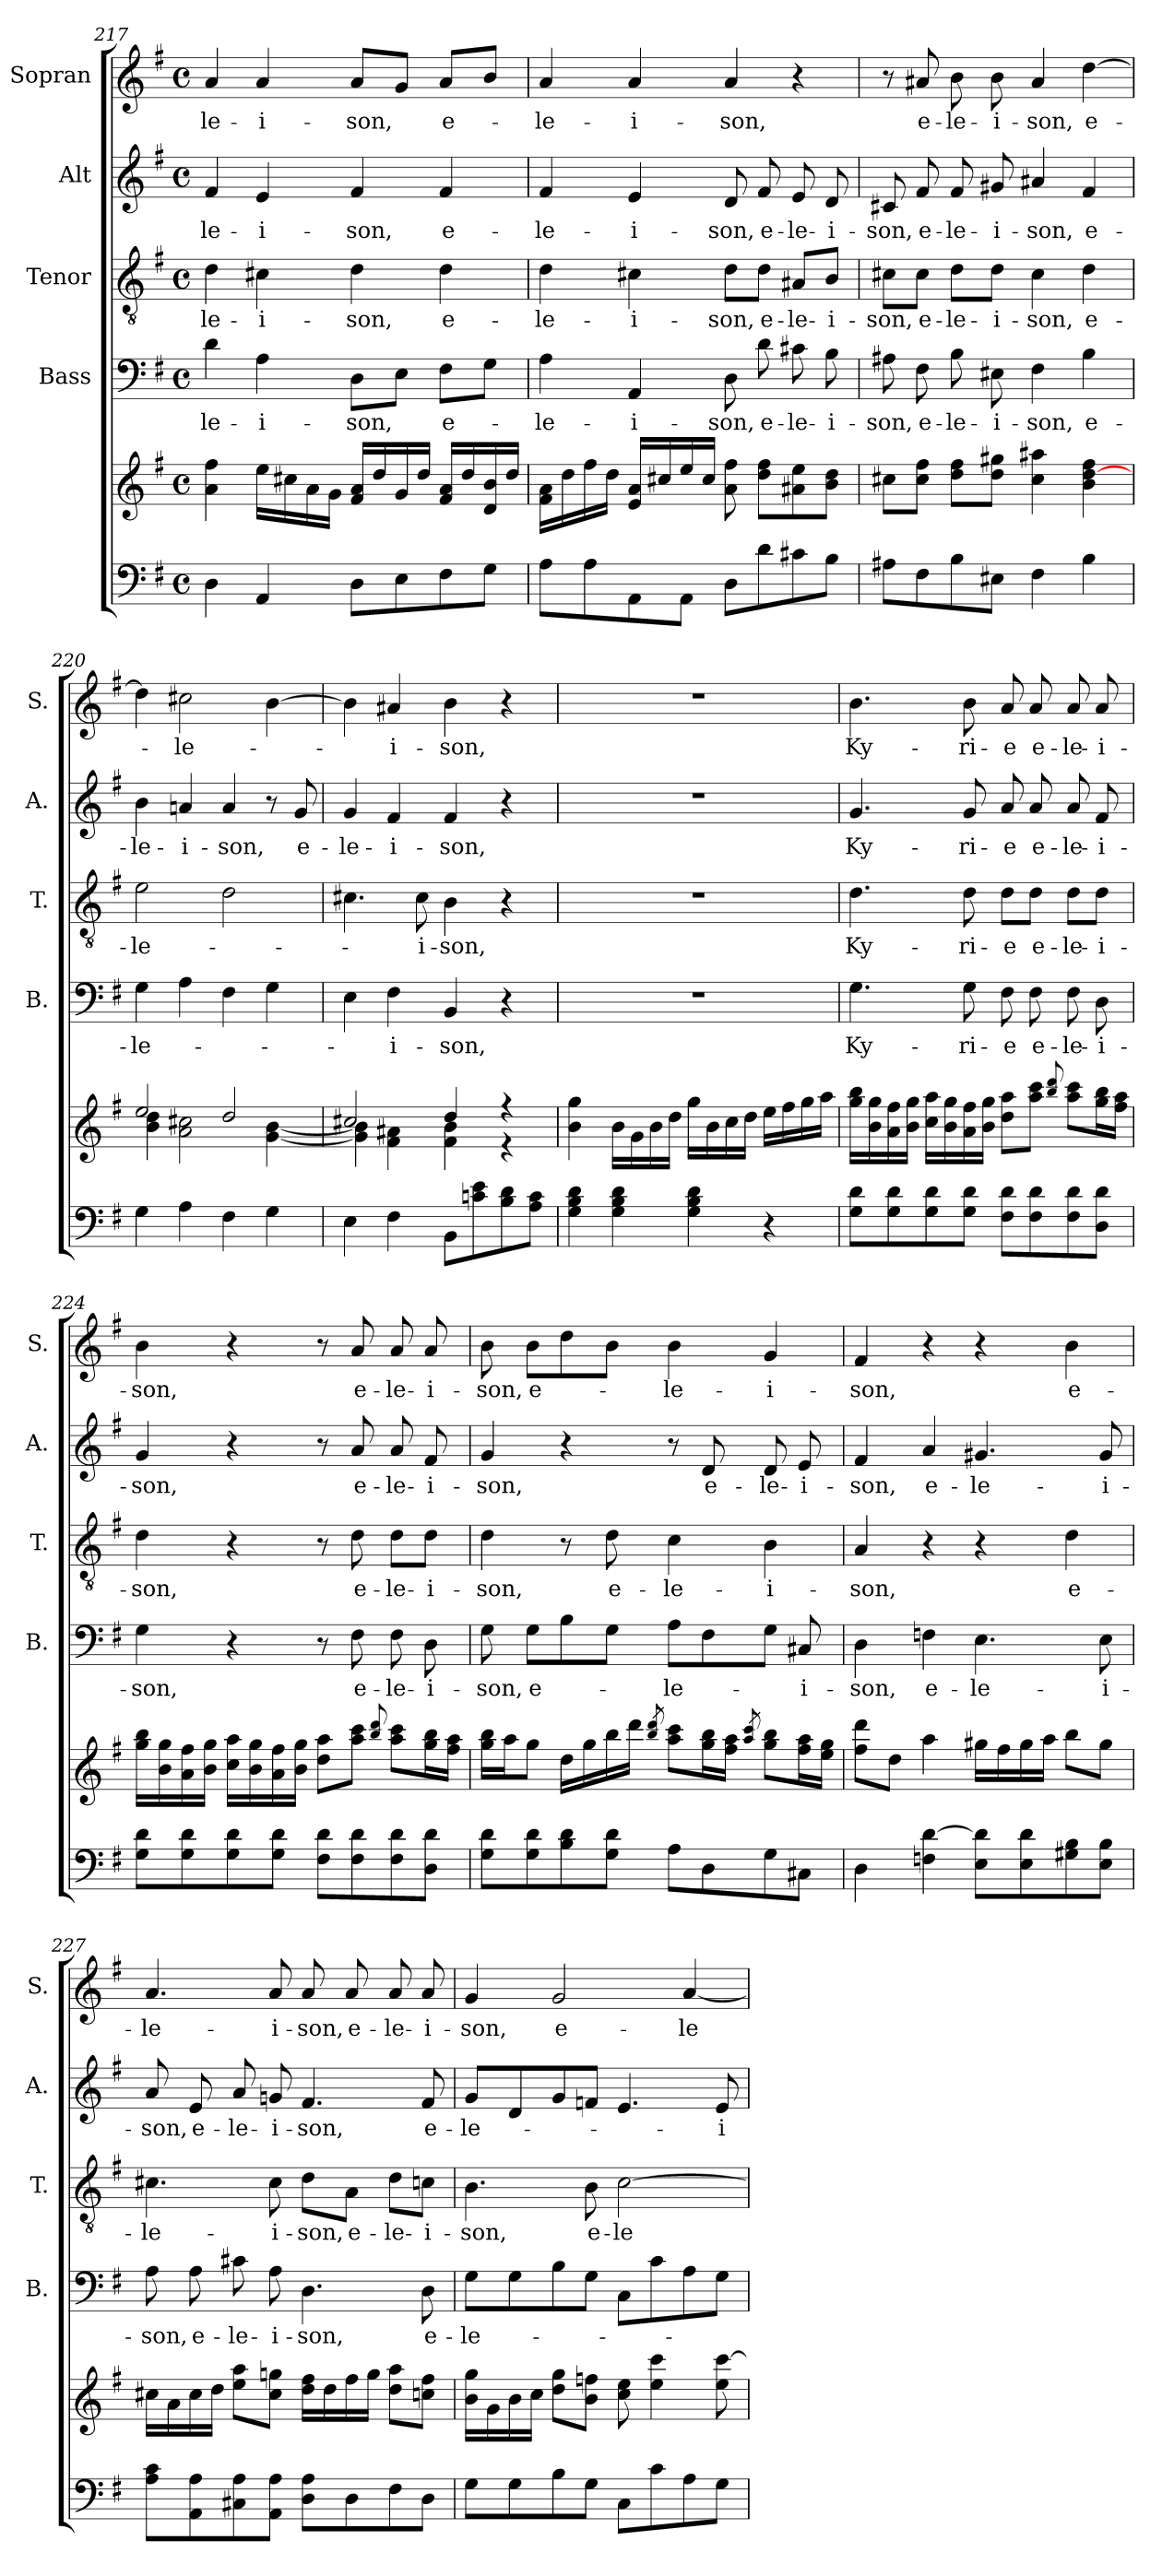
**kern	**kern	**kern	**text	**kern	**text	**kern	**text	**kern	**text
*part5	*part5	*part4	*part4	*part3	*part3	*part2	*part2	*part1	*part1
*staff6	*staff5	*staff4	*staff4	*staff3	*staff3	*staff2	*staff2	*staff1	*staff1
*	*	*I"Bass	*	*I"Tenor	*	*I"Alt	*	*I"Sopran	*
*	*	*I'B.	*	*I'T.	*	*I'A.	*	*I'S.	*
!!LO:LB:g=z
*clefF4	*clefG2	*clefF4	*	*clefGv2	*	*clefG2	*	*clefG2	*
*k[f#]	*k[f#]	*k[f#]	*	*k[f#]	*	*k[f#]	*	*k[f#]	*
*G:	*G:	*G:	*	*G:	*	*G:	*	*G:	*
*M4/4	*M4/4	*M4/4	*	*M4/4	*	*M4/4	*	*M4/4	*
*met(c)	*met(c)	*met(c)	*	*met(c)	*	*met(c)	*	*met(c)	*
=217	=217	=217	=217	=217	=217	=217	=217	=217	=217
!	!	!	!LO:LY:b	!	!LO:LY:b	!	!LO:LY:b	!	!LO:LY:b
4D\	4a\ 4ff#\	4d\	-le-	4d\	-le-	4f#/	-le-	4a/	-le-
!	!	!	!LO:LY:b	!	!LO:LY:b	!	!LO:LY:b	!	!LO:LY:b
4AA/	16ee\LL	4A\	-i-	4c#X\	-i-	4e/	-i-	4a/	-i-
.	16cc#X\	.	.	.	.	.	.	.	.
.	16a\	.	.	.	.	.	.	.	.
.	16g\JJ	.	.	.	.	.	.	.	.
!	!	!	!LO:LY:b	!	!LO:LY:b	!	!LO:LY:b	!	!LO:LY:b
8D\L	16f#/ 16a/LL	8D\L	-son,	4d\	-son,	4f#/	-son,	8a/L	-son,
.	16dd/	.	.	.	.	.	.	.	.
8E\	16g/	8E\J	.	.	.	.	.	8g/J	.
.	16dd/JJ	.	.	.	.	.	.	.	.
!	!	!	!LO:LY:b	!	!LO:LY:b	!	!LO:LY:b	!	!LO:LY:b
8F#\	16f#/ 16a/LL	8F#\L	e-	4d\	e-	4f#/	e-	8a/L	e-
.	16dd/	.	.	.	.	.	.	.	.
8G\J	16d/ 16b/	8G\J	.	.	.	.	.	8b/J	.
.	16dd/JJ	.	.	.	.	.	.	.	.
=218	=218	=218	=218	=218	=218	=218	=218	=218	=218
!	!	!	!LO:LY:b	!	!LO:LY:b	!	!LO:LY:b	!	!LO:LY:b
8A\L	16f#\ 16a\LL	4A\	-le-	4d\	-le-	4f#/	-le-	4a/	-le-
.	16dd\	.	.	.	.	.	.	.	.
8A\	16ff#\	.	.	.	.	.	.	.	.
.	16dd\JJ	.	.	.	.	.	.	.	.
!	!	!	!LO:LY:b	!	!LO:LY:b	!	!LO:LY:b	!	!LO:LY:b
8AA\	16e/ 16a/LL	4AA/	-i-	4c#X\	-i-	4e/	-i-	4a/	-i-
.	16cc#X/	.	.	.	.	.	.	.	.
8AA\J	16ee/	.	.	.	.	.	.	.	.
.	16cc#/JJ	.	.	.	.	.	.	.	.
!	!	!	!LO:LY:b	!	!LO:LY:b	!	!LO:LY:b	!	!LO:LY:b
8D\L	8a\ 8ff#\	8D\	-son,	8d\L	-son,	8d/	-son,	4a/	-son,
!	!	!	!LO:LY:b	!	!LO:LY:b	!	!LO:LY:b	!	!
8d\	8dd\ 8ff#\L	8d\	e-	8d\J	e-	8f#/	e-	.	.
!	!	!	!LO:LY:b	!	!LO:LY:b	!	!LO:LY:b	!	!
8c#X\	8a#X\ 8ee\	8c#X\	-le-	8A#X/L	-le-	8e/	-le-	4r	.
!	!	!	!LO:LY:b	!	!LO:LY:b	!	!LO:LY:b	!	!
8B\J	8b\ 8dd\J	8B\	-i-	8B/J	-i-	8d/	-i-	.	.
=219	=219	=219	=219	=219	=219	=219	=219	=219	=219
!	!	!	!LO:LY:b	!	!LO:LY:b	!	!LO:LY:b	!	!
8A#X\L	8cc#X\L	8A#X\	-son,	8c#X\L	-son,	8c#X/	-son,	8r	.
!	!	!	!LO:LY:b	!	!LO:LY:b	!	!LO:LY:b	!	!LO:LY:b
8F#\	8cc#\ 8ff#\J	8F#\	e-	8c#\J	e-	8f#/	e-	8a#X/	e-
!	!	!	!LO:LY:b	!	!LO:LY:b	!	!LO:LY:b	!	!LO:LY:b
8B\	8dd\ 8ff#\L	8B\	-le-	8d\L	-le-	8f#/	-le-	8b\	-le-
!	!	!	!LO:LY:b	!	!LO:LY:b	!	!LO:LY:b	!	!LO:LY:b
8E#X\J	8dd\ 8gg#X\J	8E#X\	-i-	8d\J	-i-	8g#X/	-i-	8b\	-i-
!	!	!	!LO:LY:b	!	!LO:LY:b	!	!LO:LY:b	!	!LO:LY:b
4F#\	4cc#\ 4aa#X\	4F#\	-son,	4c#\	-son,	4a#X/	-son,	4a#/	-son,
!	!	!	!LO:LY:b	!	!LO:LY:b	!	!LO:LY:b	!	!LO:LY:b
4B\	4b\ [<4dd\ 4ff#\	4B\	e-	4d\	e-	4f#/	e-	[4dd\	e-
!!LO:PB:g=z
=220	=220	=220	=220	=220	=220	=220	=220	=220	=220
*	*^	*	*	*	*	*	*	*	*
!	!	!	!	!LO:LY:b	!	!LO:LY:b	!	!LO:LY:b	!	!
4G\	2ee/	4b\ 4dd\	4G\	-le-	2e\	-le-	4b\	-le-	4dd\]	.
!	!	!	!	!	!	!	!	!LO:LY:b	!	!LO:LY:b
4A\	.	2a\ 2cc#X\	4A\	.	.	.	4an/	-i-	2cc#X\	-le-
!	!	!	!	!	!	!	!	!LO:LY:b	!	!
4F#\	2dd/	.	4F#\	.	2d\	.	4a/	-son,	.	.
4G\	.	[<4g\ [<4b\	4G\	.	.	.	8r	.	[4b\	.
!	!	!	!	!	!	!	!	!LO:LY:b	!	!
.	.	.	.	.	.	.	8g/	e-	.	.
=221	=221	=221	=221	=221	=221	=221	=221	=221	=221	=221
!	!	!	!	!	!	!	!	!LO:LY:b	!	!
4E\	2cc#X/	4g\] 4b\]	4E\	.	4.c#X\	.	4g/	-le-	4b\]	.
!	!	!	!	!LO:LY:b	!	!	!	!LO:LY:b	!	!LO:LY:b
4F#\	.	4f#\ 4a#X\	4F#\	-i-	.	.	4f#/	-i-	4a#X/	-i-
!	!	!	!	!	!	!LO:LY:b	!	!	!	!
.	.	.	.	.	8c#\	-i-	.	.	.	.
!	!	!	!	!LO:LY:b	!	!LO:LY:b	!	!LO:LY:b	!	!LO:LY:b
8BB\L	4dd/	4f#\ 4b\	4BB/	-son,	4B\	-son,	4f#/	-son,	4b\	-son,
8cn\ 8e\	.	.	.	.	.	.	.	.	.	.
8B\ 8d\	4r	4r	4r	.	4r	.	4r	.	4r	.
8A\ 8c\J	.	.	.	.	.	.	.	.	.	.
*	*v	*v	*	*	*	*	*	*	*	*
=222	=222	=222	=222	=222	=222	=222	=222	=222	=222
4G\ 4B\ 4d\	4b\ 4gg\	1r	.	1r	.	1r	.	1r	.
4G\ 4B\ 4d\	16b\LL	.	.	.	.	.	.	.	.
.	16g\	.	.	.	.	.	.	.	.
.	16b\	.	.	.	.	.	.	.	.
.	16dd\JJ	.	.	.	.	.	.	.	.
4G\ 4B\ 4d\	16gg\LL	.	.	.	.	.	.	.	.
.	16b\	.	.	.	.	.	.	.	.
.	16cc\	.	.	.	.	.	.	.	.
.	16dd\JJ	.	.	.	.	.	.	.	.
4r	16ee\LL	.	.	.	.	.	.	.	.
.	16ff#\	.	.	.	.	.	.	.	.
.	16gg\	.	.	.	.	.	.	.	.
.	16aa\JJ	.	.	.	.	.	.	.	.
!!LO:LB:g=z
=223	=223	=223	=223	=223	=223	=223	=223	=223	=223
!	!	!	!LO:LY:b	!	!LO:LY:b	!	!LO:LY:b	!	!LO:LY:b
8G\ 8d\L	16gg\ 16bb\LL	4.G\	Ky-	4.d\	Ky-	4.g/	Ky-	4.b\	Ky-
.	16b\ 16gg\	.	.	.	.	.	.	.	.
8G\ 8d\	16a\ 16ff#\	.	.	.	.	.	.	.	.
.	16b\ 16gg\JJ	.	.	.	.	.	.	.	.
8G\ 8d\	16cc\ 16aa\LL	.	.	.	.	.	.	.	.
.	16b\ 16gg\	.	.	.	.	.	.	.	.
!	!	!	!LO:LY:b	!	!LO:LY:b	!	!LO:LY:b	!	!LO:LY:b
8G\ 8d\J	16a\ 16ff#\	8G\	-ri-	8d\	-ri-	8g/	-ri-	8b\	-ri-
.	16b\ 16gg\JJ	.	.	.	.	.	.	.	.
!	!	!	!LO:LY:b	!	!LO:LY:b	!	!LO:LY:b	!	!LO:LY:b
8F#\ 8d\L	8dd\ 8aa\L	8F#\	-e	8d\L	-e	8a/	-e	8a/	-e
!	!	!	!LO:LY:b	!	!LO:LY:b	!	!LO:LY:b	!	!LO:LY:b
8F#\ 8d\	8aa\ 8ccc\J	8F#\	e-	8d\J	e-	8a/	e-	8a/	e-
.	8qqbb/ 8qqddd/	.	.	.	.	.	.	.	.
!	!	!	!LO:LY:b	!	!LO:LY:b	!	!LO:LY:b	!	!LO:LY:b
8F#\ 8d\	8aa\ 8ccc\L	8F#\	-le-	8d\L	-le-	8a/	-le-	8a/	-le-
!	!	!	!LO:LY:b	!	!LO:LY:b	!	!LO:LY:b	!	!LO:LY:b
8D\ 8d\J	16gg\ 16bb\L	8D\	-i-	8d\J	-i-	8f#/	-i-	8a/	-i-
.	16ff#\ 16aa\JJ	.	.	.	.	.	.	.	.
=224	=224	=224	=224	=224	=224	=224	=224	=224	=224
!	!	!	!LO:LY:b	!	!LO:LY:b	!	!LO:LY:b	!	!LO:LY:b
8G\ 8d\L	16gg\ 16bb\LL	4G\	-son,	4d\	-son,	4g/	-son,	4b\	-son,
.	16b\ 16gg\	.	.	.	.	.	.	.	.
8G\ 8d\	16a\ 16ff#\	.	.	.	.	.	.	.	.
.	16b\ 16gg\JJ	.	.	.	.	.	.	.	.
8G\ 8d\	16cc\ 16aa\LL	4r	.	4r	.	4r	.	4r	.
.	16b\ 16gg\	.	.	.	.	.	.	.	.
8G\ 8d\J	16a\ 16ff#\	.	.	.	.	.	.	.	.
.	16b\ 16gg\JJ	.	.	.	.	.	.	.	.
8F#\ 8d\L	8dd\ 8aa\L	8r	.	8r	.	8r	.	8r	.
!	!	!	!LO:LY:b	!	!LO:LY:b	!	!LO:LY:b	!	!LO:LY:b
8F#\ 8d\	8aa\ 8ccc\J	8F#\	e-	8d\	e-	8a/	e-	8a/	e-
.	8qqbb/ 8qqddd/	.	.	.	.	.	.	.	.
!	!	!	!LO:LY:b	!	!LO:LY:b	!	!LO:LY:b	!	!LO:LY:b
8F#\ 8d\	8aa\ 8ccc\L	8F#\	-le-	8d\L	-le-	8a/	-le-	8a/	-le-
!	!	!	!LO:LY:b	!	!LO:LY:b	!	!LO:LY:b	!	!LO:LY:b
8D\ 8d\J	16gg\ 16bb\L	8D\	-i-	8d\J	-i-	8f#/	-i-	8a/	-i-
.	16ff#\ 16aa\JJ	.	.	.	.	.	.	.	.
!!LO:PB:g=z
=225	=225	=225	=225	=225	=225	=225	=225	=225	=225
!	!	!	!LO:LY:b	!	!LO:LY:b	!	!LO:LY:b	!	!LO:LY:b
8G\ 8d\L	16gg\ 16bb\LL	8G\	-son,	4d\	-son,	4g/	-son,	8b\	-son,
.	16aa\J	.	.	.	.	.	.	.	.
!	!	!	!LO:LY:b	!	!	!	!	!	!LO:LY:b
8G\ 8d\	8gg\J	8G\L	e-	.	.	.	.	8b\L	e-
8B\ 8d\	16dd\LL	8B\	.	8r	.	4r	.	8dd\	.
.	16gg\	.	.	.	.	.	.	.	.
!	!	!	!	!	!LO:LY:b	!	!	!	!
8G\ 8d\J	16bb\	8G\J	.	8d\	e-	.	.	8b\J	.
.	16ddd\JJ	.	.	.	.	.	.	.	.
.	8qbb/ 8qddd/	.	.	.	.	.	.	.	.
!	!	!	!LO:LY:b	!	!LO:LY:b	!	!	!	!LO:LY:b
8A\L	8aa\ 8ccc\L	8A\L	-le-	4c\	-le-	8r	.	4b\	-le-
!	!	!	!	!	!	!	!LO:LY:b	!	!
8D\	16gg\ 16bb\L	8F#\	.	.	.	8d/	e-	.	.
.	16ff#\ 16aa\JJ	.	.	.	.	.	.	.	.
.	8qaa/ 8qccc/	.	.	.	.	.	.	.	.
!	!	!	!	!	!LO:LY:b	!	!LO:LY:b	!	!LO:LY:b
8G\	8gg\ 8bb\L	8G\J	.	4B\	-i-	8d/	-le-	4g/	-i-
!	!	!	!LO:LY:b	!	!	!	!LO:LY:b	!	!
8C#X\J	16ff#\ 16aa\L	8C#X/	-i-	.	.	8e/	-i-	.	.
.	16ee\ 16gg\JJ	.	.	.	.	.	.	.	.
=226	=226	=226	=226	=226	=226	=226	=226	=226	=226
!	!	!	!LO:LY:b	!	!LO:LY:b	!	!LO:LY:b	!	!LO:LY:b
4D\	8ff#\ 8ddd\L	4D\	-son,	4A/	-son,	4f#/	-son,	4f#/	-son,
.	8dd\J	.	.	.	.	.	.	.	.
!	!	!	!LO:LY:b	!	!	!	!LO:LY:b	!	!
4Fn\ [4d\	4aa\	4Fn\	e-	4r	.	4a/	e-	4r	.
!	!	!	!LO:LY:b	!	!	!	!LO:LY:b	!	!
8E\ 8d\]L	16gg#X\LL	4.E\	-le-	4r	.	4.g#X/	-le-	4r	.
.	16ff#\	.	.	.	.	.	.	.	.
8E\ 8d\	16gg#\	.	.	.	.	.	.	.	.
.	16aa\JJ	.	.	.	.	.	.	.	.
!	!	!	!	!	!LO:LY:b	!	!	!	!LO:LY:b
8G#X\ 8B\	8bb\L	.	.	4d\	e-	.	.	4b\	e-
!	!	!	!LO:LY:b	!	!	!	!LO:LY:b	!	!
8E\ 8B\J	8gg#\J	8E\	-i-	.	.	8g#/	-i-	.	.
=227	=227	=227	=227	=227	=227	=227	=227	=227	=227
!	!	!	!LO:LY:b	!	!LO:LY:b	!	!LO:LY:b	!	!LO:LY:b
8A\ 8c\L	16cc#X\LL	8A\	-son,	4.c#X\	-le-	8a/	-son,	4.a/	-le-
.	16a\	.	.	.	.	.	.	.	.
!	!	!	!LO:LY:b	!	!	!	!LO:LY:b	!	!
8AA\ 8A\	16cc#\	8A\	e-	.	.	8e/	e-	.	.
.	16dd\JJ	.	.	.	.	.	.	.	.
!	!	!	!LO:LY:b	!	!	!	!LO:LY:b	!	!
8C#X\ 8A\	8ee\ 8aa\L	8c#X\	-le-	.	.	8a/	-le-	.	.
!	!	!	!LO:LY:b	!	!LO:LY:b	!	!LO:LY:b	!	!LO:LY:b
8AA\ 8A\J	8cc#\ 8ggn\J	8A\	-i-	8c#\	-i-	8gn/	-i-	8a/	-i-
!	!	!	!LO:LY:b	!	!LO:LY:b	!	!LO:LY:b	!	!LO:LY:b
8D\ 8A\L	16dd\ 16ff#\LL	4.D\	-son,	8d\L	-son,	4.f#/	-son,	8a/	-son,
.	16dd\	.	.	.	.	.	.	.	.
!	!	!	!	!	!LO:LY:b	!	!	!	!LO:LY:b
8D\	16ff#\	.	.	8A\J	e-	.	.	8a/	e-
.	16gg\JJ	.	.	.	.	.	.	.	.
!	!	!	!	!	!LO:LY:b	!	!	!	!LO:LY:b
8F#\	8dd\ 8aa\L	.	.	8d\L	-le-	.	.	8a/	-le-
!	!	!	!LO:LY:b	!	!LO:LY:b	!	!LO:LY:b	!	!LO:LY:b
8D\J	8ccn\ 8ff#\J	8D\	e-	8cn\J	-i-	8f#/	e-	8a/	-i-
!!LO:LB:g=z
=228	=228	=228	=228	=228	=228	=228	=228	=228	=228
!	!	!	!LO:LY:b	!	!LO:LY:b	!	!LO:LY:b	!	!LO:LY:b
8G\L	16b\ 16gg\LL	8G\L	-le-	4.B\	-son,	8g/L	-le-	4g/	-son,
.	16g\	.	.	.	.	.	.	.	.
8G\	16b\	8G\	.	.	.	8d/	.	.	.
.	16cc\JJ	.	.	.	.	.	.	.	.
!	!	!	!	!	!	!	!	!	!LO:LY:b
8B\	8dd\ 8gg\L	8B\	.	.	.	8g/	.	2g/	e-
!	!	!	!	!	!LO:LY:b	!	!	!	!
8G\J	8b\ 8ffn\J	8G\J	.	8B\	e-	8fn/J	.	.	.
!	!	!	!	!	!LO:LY:b	!	!	!	!
8C\L	8cc\ 8ee\	8C\L	.	[2c\	-le-	4.e/	.	.	.
8c\	4ee\ 4ccc\	8c\	.	.	.	.	.	.	.
!	!	!	!	!	!	!	!	!	!LO:LY:b
8A\	.	8A\	.	.	.	.	.	[4a/	-le-
!	!	!	!	!	!	!	!LO:LY:b	!	!
8G\J	8ee\ [8ccc\	8G\J	.	.	.	8e/	-i-	.	.
=	=	=	=	=	=	=	=	=	=
*-	*-	*-	*-	*-	*-	*-	*-	*-	*-
